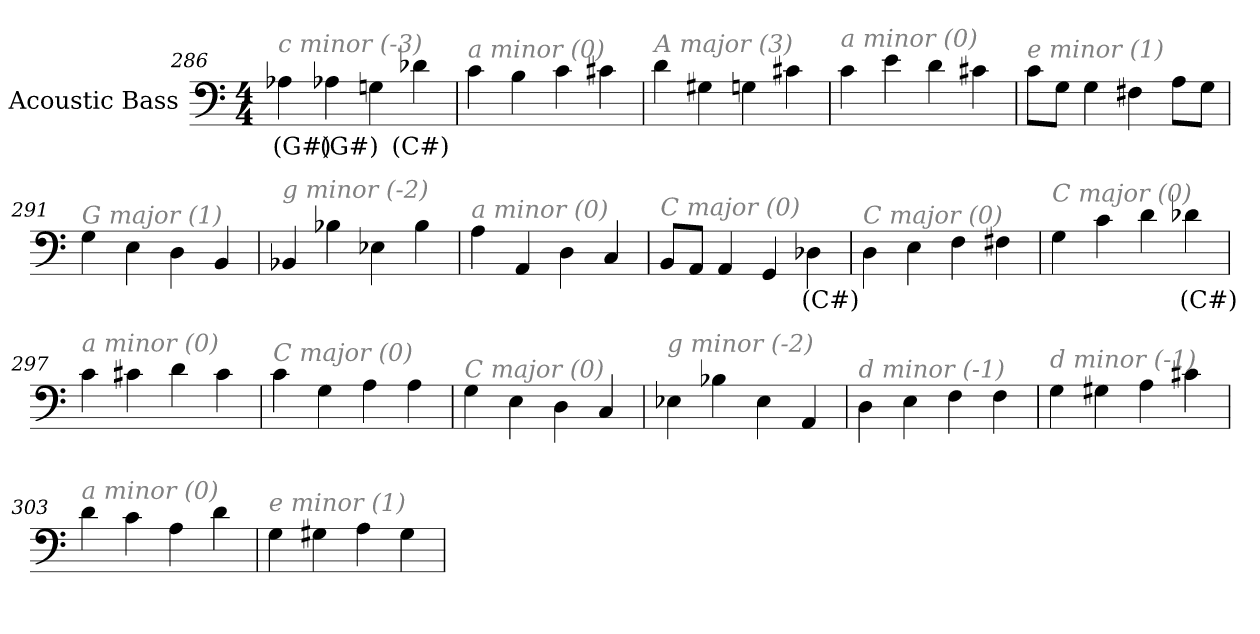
**kern	**text
*part1	*part1
*staff1	*staff1
*I"Acoustic Bass	*
*clefF4	*
*ITrd7c12	*
*k[]	*
*C:	*
*M4/4	*
=286	=286
!LO:TX:i:color=#808080:t=c minor (-3)	!
4AA-Xi	(G#)
4AA-Xi	(G#)
4GGn	.
4D-Xi	(C#)
=287	=287
!LO:TX:i:color=#808080:t=a minor (0)	!
4C	.
4BB	.
4C	.
4C#X	.
=288	=288
!LO:TX:i:color=#808080:t=A major (3)	!
4D	.
4GG#X	.
4GGn	.
4C#X	.
=289	=289
!LO:TX:i:color=#808080:t=a minor (0)	!
4C	.
4E	.
4D	.
4C#X	.
=290	=290
!LO:TX:i:color=#808080:t=e minor (1)	!
8CL	.
8GGJ	.
4GG	.
4FF#X	.
8AAL	.
8GGJ	.
=291	=291
!LO:TX:i:color=#808080:t=G major (1)	!
4GG	.
4EE	.
4DD	.
4BBB	.
=292	=292
!LO:TX:i:color=#808080:t=g minor (-2)	!
4BBB-X	.
4BB-X	.
4EE-X	.
4BB-	.
=293	=293
!LO:TX:i:color=#808080:t=a minor (0)	!
4AA	.
4AAA	.
4DD	.
4CC	.
=294	=294
!LO:TX:i:color=#808080:t=C major (0)	!
8BBBL	.
8AAAJ	.
4AAA	.
4GGG	.
4DD-Xi	(C#)
=295	=295
!LO:TX:i:color=#808080:t=C major (0)	!
4DD	.
4EE	.
4FF	.
4FF#X	.
=296	=296
!LO:TX:i:color=#808080:t=C major (0)	!
4GG	.
4C	.
4D	.
4D-Xi	(C#)
=297	=297
!LO:TX:i:color=#808080:t=a minor (0)	!
4C	.
4C#X	.
4D	.
4C#	.
=298	=298
!LO:TX:i:color=#808080:t=C major (0)	!
4C	.
4GG	.
4AA	.
4AA	.
=299	=299
!LO:TX:i:color=#808080:t=C major (0)	!
4GG	.
4EE	.
4DD	.
4CC	.
=300	=300
!LO:TX:i:color=#808080:t=g minor (-2)	!
4EE-X	.
4BB-X	.
4EE-	.
4AAA	.
=301	=301
!LO:TX:i:color=#808080:t=d minor (-1)	!
4DD	.
4EE	.
4FF	.
4FF	.
=302	=302
!LO:TX:i:color=#808080:t=d minor (-1)	!
4GG	.
4GG#X	.
4AA	.
4C#X	.
=303	=303
!LO:TX:i:color=#808080:t=a minor (0)	!
4D	.
4C	.
4AA	.
4D	.
=304	=304
!LO:TX:i:color=#808080:t=e minor (1)	!
4GG	.
4GG#X	.
4AA	.
4GG#	.
=	=
*-	*-
